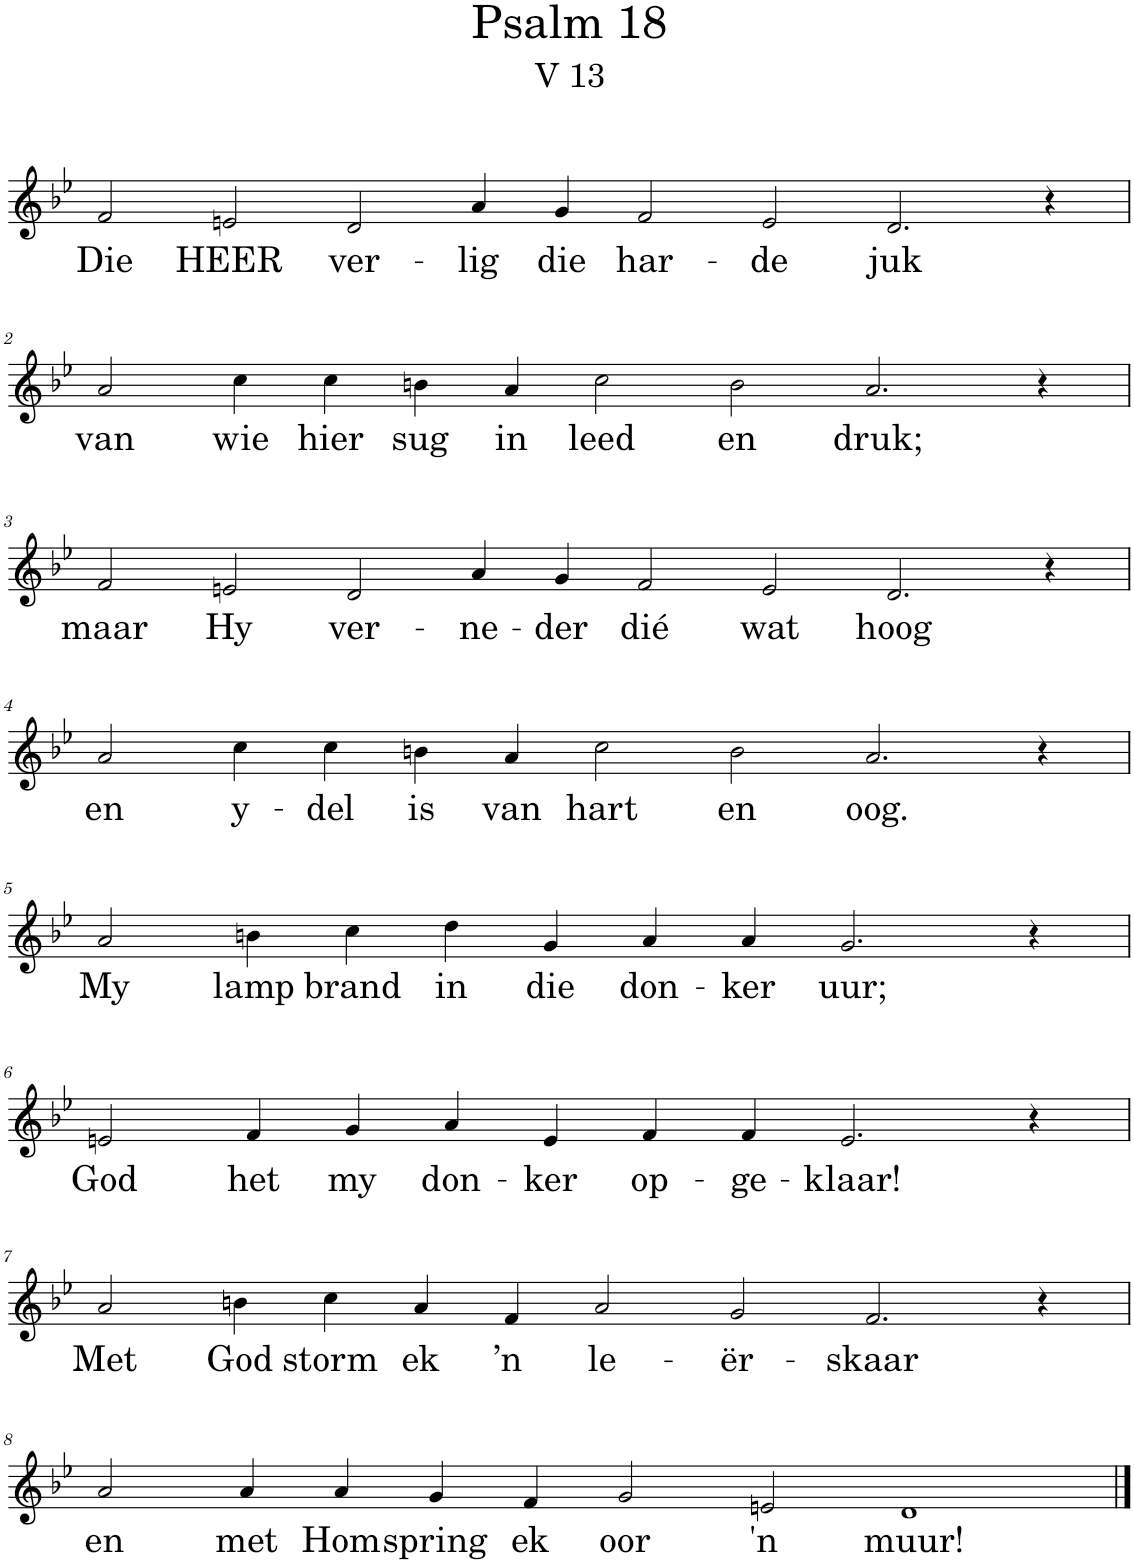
**kern	**text
*part1	*part1
*staff1	*staff1
*I"Pipe Organ	*
*I'Org.	*
*clefG2	*
*k[b-e-]	*
*M16/4	*
=1	=1
!	!LO:LY:b
2f/	Die
!	!LO:LY:b
2en/	HEER
!	!LO:LY:b
2d/	ver-
!	!LO:LY:b
4a/	-lig
!	!LO:LY:b
4g/	die
!	!LO:LY:b
2f/	har-
!	!LO:LY:b
2e/	-de
!	!LO:LY:b
2.d/	juk
4r	.
!!LO:LB:g=z
=2	=2
*M14/4	*
!	!LO:LY:b
2a/	van
!	!LO:LY:b
4cc\	wie
!	!LO:LY:b
4cc\	hier
!	!LO:LY:b
4bn\	sug
!	!LO:LY:b
4a/	in
!	!LO:LY:b
2cc\	leed
!	!LO:LY:b
2b\	en
!	!LO:LY:b
2.a/	druk;
4r	.
!!LO:LB:g=z
=3	=3
*M16/4	*
!	!LO:LY:b
2f/	maar
!	!LO:LY:b
2en/	Hy
!	!LO:LY:b
2d/	ver-
!	!LO:LY:b
4a/	-ne-
!	!LO:LY:b
4g/	-der
!	!LO:LY:b
2f/	dié
!	!LO:LY:b
2e/	wat
!	!LO:LY:b
2.d/	hoog
4r	.
!!LO:LB:g=z
=4	=4
*M14/4	*
!	!LO:LY:b
2a/	en
!	!LO:LY:b
4cc\	y-
!	!LO:LY:b
4cc\	-del
!	!LO:LY:b
4bn\	is
!	!LO:LY:b
4a/	van
!	!LO:LY:b
2cc\	hart
!	!LO:LY:b
2b\	en
!	!LO:LY:b
2.a/	oog.
4r	.
!!LO:LB:g=z
=5	=5
*M12/4	*
!	!LO:LY:b
2a/	My
!	!LO:LY:b
4bn\	lamp
!	!LO:LY:b
4cc\	brand
!	!LO:LY:b
4dd\	in
!	!LO:LY:b
4g/	die
!	!LO:LY:b
4a/	don-
!	!LO:LY:b
4a/	-ker
!	!LO:LY:b
2.g/	uur;
4r	.
!!LO:LB:g=z
=6	=6
!	!LO:LY:b
2en/	God
!	!LO:LY:b
4f/	het
!	!LO:LY:b
4g/	my
!	!LO:LY:b
4a/	don-
!	!LO:LY:b
4e/	-ker
!	!LO:LY:b
4f/	op-
!	!LO:LY:b
4f/	-ge-
!	!LO:LY:b
2.e/	-klaar!
4r	.
!!LO:LB:g=z
=7	=7
*M14/4	*
!	!LO:LY:b
2a/	Met
!	!LO:LY:b
4bn\	God
!	!LO:LY:b
4cc\	storm
!	!LO:LY:b
4a/	ek
!	!LO:LY:b
4f/	’n
!	!LO:LY:b
2a/	le-
!	!LO:LY:b
2g/	-ër-
!	!LO:LY:b
2.f/	-skaar
4r	.
!!LO:LB:g=z
=8	=8
!	!LO:LY:b
2a/	en
!	!LO:LY:b
4a/	met
!	!LO:LY:b
4a/	Hom
!	!LO:LY:b
4g/	spring
!	!LO:LY:b
4f/	ek
!	!LO:LY:b
2g/	oor
!	!LO:LY:b
2en/	'n
!	!LO:LY:b
1d	muur!
==	==
*-	*-
